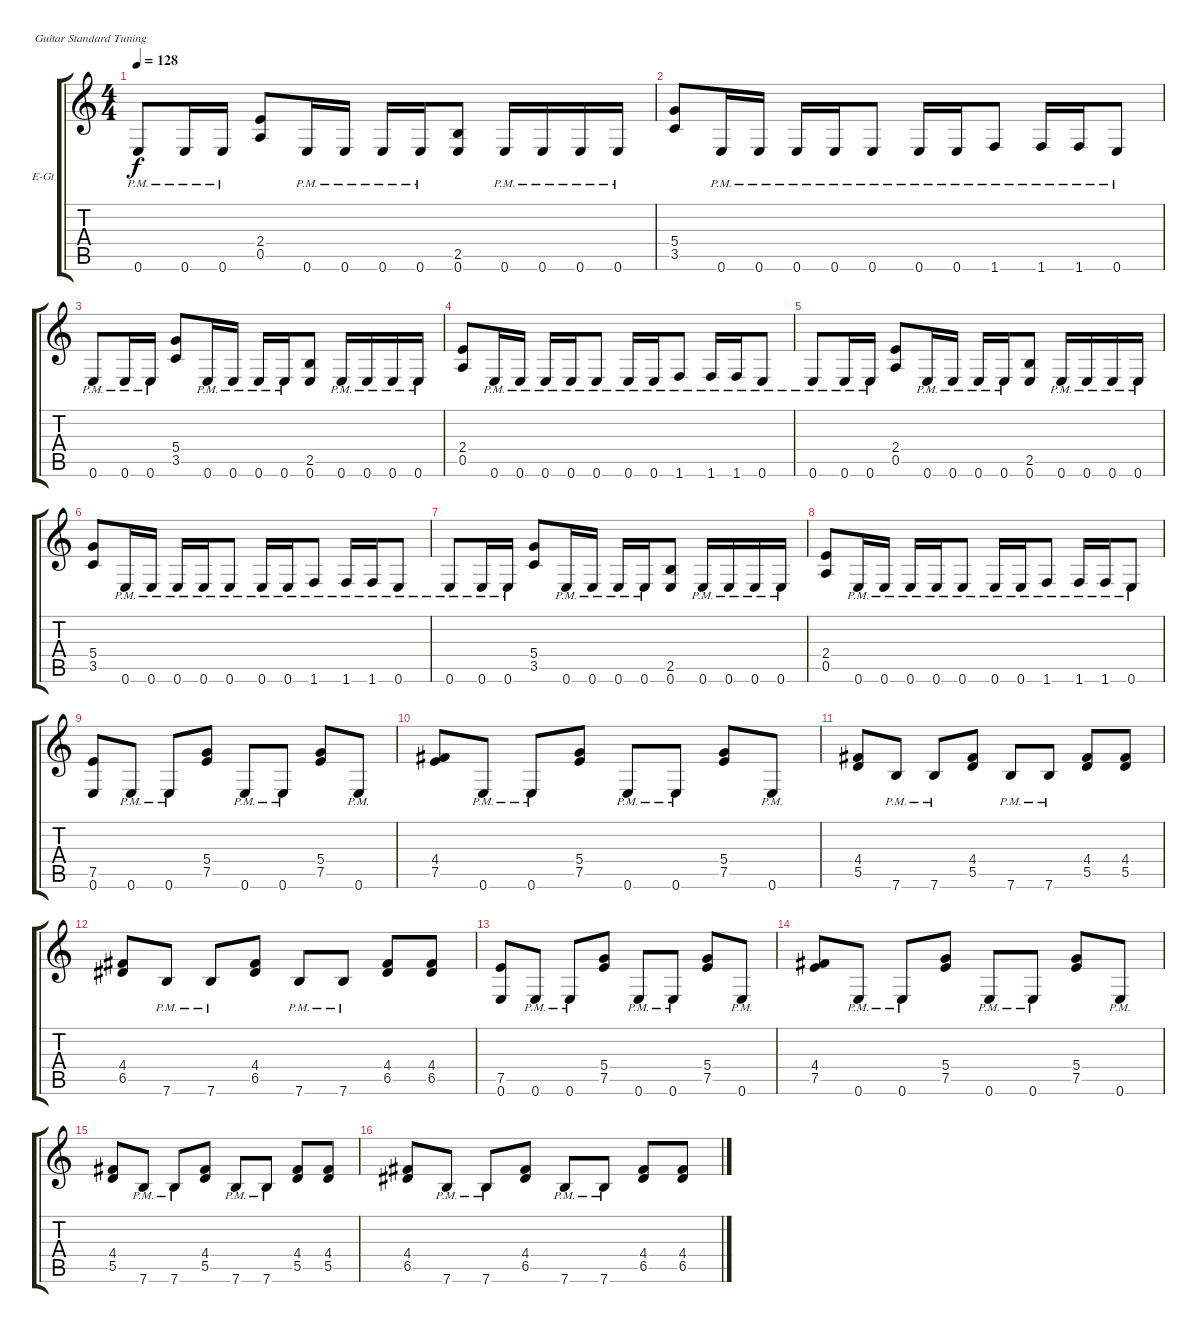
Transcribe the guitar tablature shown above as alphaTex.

\defaultSystemsLayout 4
\bracketExtendMode groupsimilarinstruments
\firstSystemTrackNameOrientation horizontal
\otherSystemsTrackNameOrientation horizontal
\track ("James Hetfield (Dist.Gtr.1)" "E-Gt") {instrument distortionguitar}
\staff {score tabs}
\tuning (E4 B3 G3 D3 A2 E2)
\ts (4 4)
\tempo 128
\clef g2
\scale
0.490758
\ks c
0.6{pm}.8{dy f} 0.6{pm}.16 0.6{pm}.16 (0.5 2.4).8 0.6{pm}.16 0.6{pm}.16 0.6{pm}.16 0.6{pm}.16 (2.5 0.6).8 0.6{pm}.16 0.6{pm}.16 0.6{pm}.16 0.6{pm}.16 |
\scale
0.511502 (3.5 5.4).8 0.6{pm}.16 0.6{pm}.16 0.6{pm}.16 0.6{pm}.16 0.6{pm}.8 0.6{pm}.16 0.6{pm}.16 1.6{pm}.8 1.6{pm}.16 1.6{pm}.16 0.6{pm}.8 |
\scale
0.495939 0.6{pm}.8 0.6{pm}.16 0.6{pm}.16 (3.5 5.4).8 0.6{pm}.16 0.6{pm}.16 0.6{pm}.16 0.6{pm}.16 (2.5 0.6).8 0.6{pm}.16 0.6{pm}.16 0.6{pm}.16 0.6{pm}.16 |
\scale
0.503867 (0.5 2.4).8 0.6{pm}.16 0.6{pm}.16 0.6{pm}.16 0.6{pm}.16 0.6{pm}.8 0.6{pm}.16 0.6{pm}.16 1.6{pm}.8 1.6{pm}.16 1.6{pm}.16 0.6{pm}.8 |
\scale
0.497368 0.6{pm}.8 0.6{pm}.16 0.6{pm}.16 (0.5 2.4).8 0.6{pm}.16 0.6{pm}.16 0.6{pm}.16 0.6{pm}.16 (2.5 0.6).8 0.6{pm}.16 0.6{pm}.16 0.6{pm}.16 0.6{pm}.16 |
\scale
0.502444 (3.5 5.4).8 0.6{pm}.16 0.6{pm}.16 0.6{pm}.16 0.6{pm}.16 0.6{pm}.8 0.6{pm}.16 0.6{pm}.16 1.6{pm}.8 1.6{pm}.16 1.6{pm}.16 0.6{pm}.8 |
\scale
0.500733 0.6{pm}.8 0.6{pm}.16 0.6{pm}.16 (3.5 5.4).8 0.6{pm}.16 0.6{pm}.16 0.6{pm}.16 0.6{pm}.16 (2.5 0.6).8 0.6{pm}.16 0.6{pm}.16 0.6{pm}.16 0.6{pm}.16 |
\scale
0.501422 (0.5 2.4).8 0.6{pm}.16 0.6{pm}.16 0.6{pm}.16 0.6{pm}.16 0.6{pm}.8 0.6{pm}.16 0.6{pm}.16 1.6{pm}.8 1.6{pm}.16 1.6{pm}.16 0.6{pm}.8 |
(0.6 7.5).8 0.6{pm}.8 0.6{pm}.8 (7.5 5.4).8 0.6{pm}.8 0.6{pm}.8 (7.5 5.4).8 0.6{pm}.8 |
(4.4 7.5).8 0.6{pm}.8 0.6{pm}.8 (7.5 5.4).8 0.6{pm}.8 0.6{pm}.8 (7.5 5.4).8 0.6{pm}.8 |
(4.4 5.5).8 7.6{pm}.8 7.6{pm}.8 (5.5 4.4).8 7.6{pm}.8 7.6{pm}.8 (5.5 4.4).8 (5.5 4.4).8 |
(6.5 4.4).8 7.6{pm}.8 7.6{pm}.8 (6.5 4.4).8 7.6{pm}.8 7.6{pm}.8 (6.5 4.4).8 (6.5 4.4).8 |
(0.6 7.5).8 0.6{pm}.8 0.6{pm}.8 (7.5 5.4).8 0.6{pm}.8 0.6{pm}.8 (7.5 5.4).8 0.6{pm}.8 |
(4.4 7.5).8 0.6{pm}.8 0.6{pm}.8 (7.5 5.4).8 0.6{pm}.8 0.6{pm}.8 (7.5 5.4).8 0.6{pm}.8 |
(4.4 5.5).8 7.6{pm}.8 7.6{pm}.8 (5.5 4.4).8 7.6{pm}.8 7.6{pm}.8 (5.5 4.4).8 (5.5 4.4).8 |
(6.5 4.4).8 7.6{pm}.8 7.6{pm}.8 (6.5 4.4).8 7.6{pm}.8 7.6{pm}.8 (6.5 4.4).8 (6.5 4.4).8
